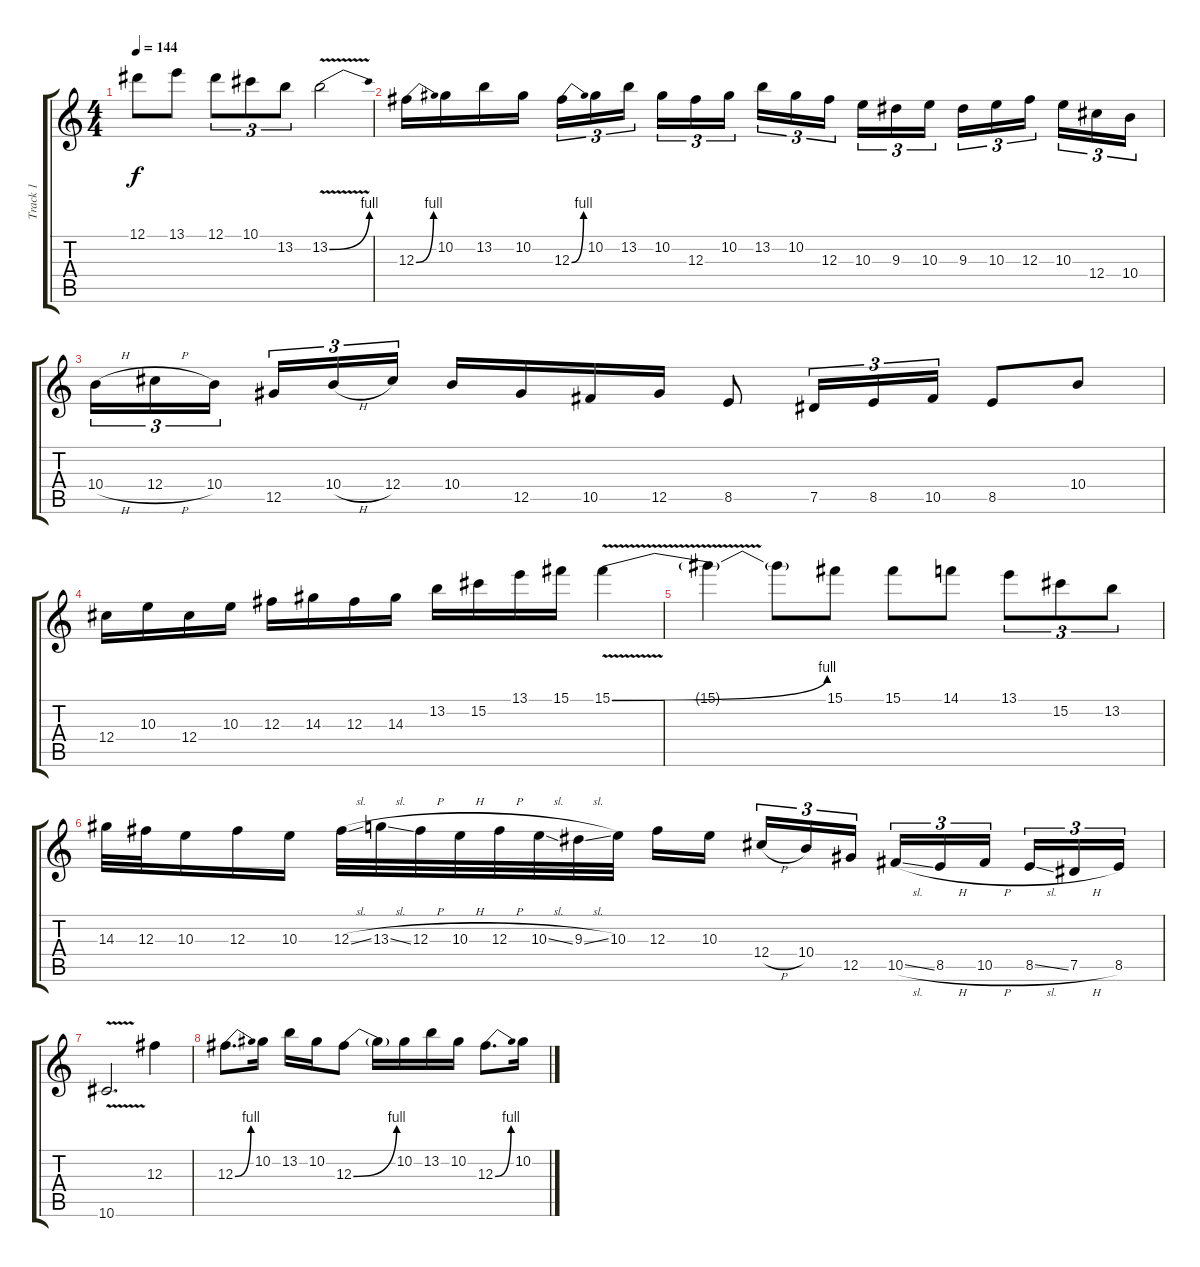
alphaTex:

\track ("Track 1" "Track 1") {instrument distortionguitar}
\staff {score tabs}
\tuning (Eb4 Bb3 Gb3 Db3 Ab2 Eb2) {hide}
\ts (4 4)
\tempo 144
\clef g2
\ks c
12.1.8{dy f} 13.1.8 12.1.8{tu (3 2)} 10.1.8{tu (3 2)} 13.2.8{tu (3 2)} 13.2{be (bend 0 0 60 4) v}.2 |
12.3{be (bend 0 0 60 4)}.16 10.2.16 13.2.16 10.2.16 12.3{be (bend 0 0 60 4)}.16{tu (3 2)} 10.2.16{tu (3 2)} 13.2.16{tu (3 2) beam splitsecondary} 10.2.16{tu (3 2)} 12.3.16{tu (3 2)} 10.2.16{tu (3 2)} 13.2.16{tu (3 2)} 10.2.16{tu (3 2)} 12.3.16{tu (3 2) beam splitsecondary} 10.3.16{tu (3 2)} 9.3.16{tu (3 2)} 10.3.16{tu (3 2)} 9.3.16{tu (3 2)} 10.3.16{tu (3 2)} 12.3.16{tu (3 2) beam splitsecondary} 10.3.16{tu (3 2)} 12.4.16{tu (3 2)} 10.4.16{tu (3 2)} |
10.4{h}.16{tu (3 2)} 12.4{h}.16{tu (3 2)} 10.4.16{tu (3 2) beam splitsecondary} 12.5.16{tu (3 2)} 10.4{h}.16{tu (3 2)} 12.4.16{tu (3 2)} 10.4.16 12.5.16 10.5.16 12.5.16 8.5.8 7.5.16{tu (3 2)} 8.5.16{tu (3 2)} 10.5.16{tu (3 2)} 8.5.8 10.4.8 |
12.4.16 10.3.16 12.4.16 10.3.16 12.3.16 14.3.16 12.3.16 14.3.16 13.2.16 15.2.16 13.1.16 15.1.16 15.1{be (bend 0 0 60 4) v}.4 |
15.1{t}.4 15.1{t}.8 15.1.8 15.1.8 14.1.8 13.1.8{tu (3 2)} 15.2.8{tu (3 2)} 13.2.8{tu (3 2)} |
14.3.32 12.3.32 10.3.16 12.3.16 10.3.16 12.3{sl}.32 13.3{sl}.32 12.3{h}.32 10.3{h}.32 12.3{h}.32 10.3{sl}.32 9.3{sl}.32 10.3.32 12.3.16 10.3.16{beam splitsecondary} 12.4{h}.16{tu (3 2)} 10.4.16{tu (3 2)} 12.5.16{tu (3 2)} 10.5{sl}.16{tu (3 2)} 8.5{h}.16{tu (3 2)} 10.5{h}.16{tu (3 2) beam splitsecondary} 8.5{sl}.16{tu (3 2)} 7.5{h}.16{tu (3 2)} 8.5.16{tu (3 2)} |
10.6{v}.2{d} 12.3.4 |
12.3{be (bend 0 0 60 4)}.8{d} 10.2.16 13.2.16 10.2.16 12.3{be (bend 0 0 60 4)}.8 12.3{t}.16 10.2.16 13.2.16 10.2.16 12.3{be (bend 0 0 60 4)}.8{d} 10.2.16
